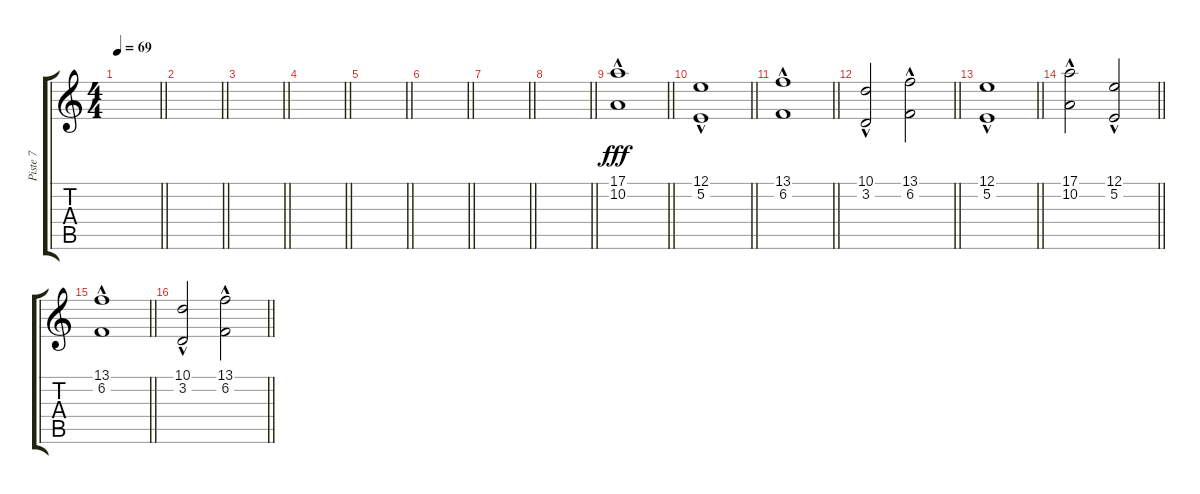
\track ("Piste 7" "Piste 7") {instrument choiraahs}
\staff {score tabs}
\tuning (E4 B3 G3 D3 A2 E2) {hide}
\ts (4 4)
\tempo 69
\clef g2
\barLineRight lightlight
\ks c
|
\barLineRight lightlight
|
\barLineRight lightlight
|
\barLineRight lightlight
|
\barLineRight lightlight
|
\barLineRight lightlight
|
\barLineRight lightlight
|
\barLineRight lightlight
|
\barLineRight lightlight
(17.1{hac} 10.2{hac}).1{dy fff volume 16 instrument stringensemble2} |
\barLineRight lightlight
(12.1{hac} 5.2{hac}).1{instrument stringensemble1} |
\barLineRight lightlight
(13.1{hac} 6.2{hac}).1 |
\barLineRight lightlight
(10.1{hac} 3.2{hac}).2 (13.1{hac} 6.2{hac}).2 |
\barLineRight lightlight
(12.1{hac} 5.2{hac}).1 |
\barLineRight lightlight
(17.1{hac} 10.2{hac}).2 (12.1{hac} 5.2{hac}).2 |
\barLineRight lightlight
(13.1{hac} 6.2{hac}).1 |
\barLineRight lightlight
(10.1{hac} 3.2{hac}).2 (13.1{hac} 6.2{hac}).2
